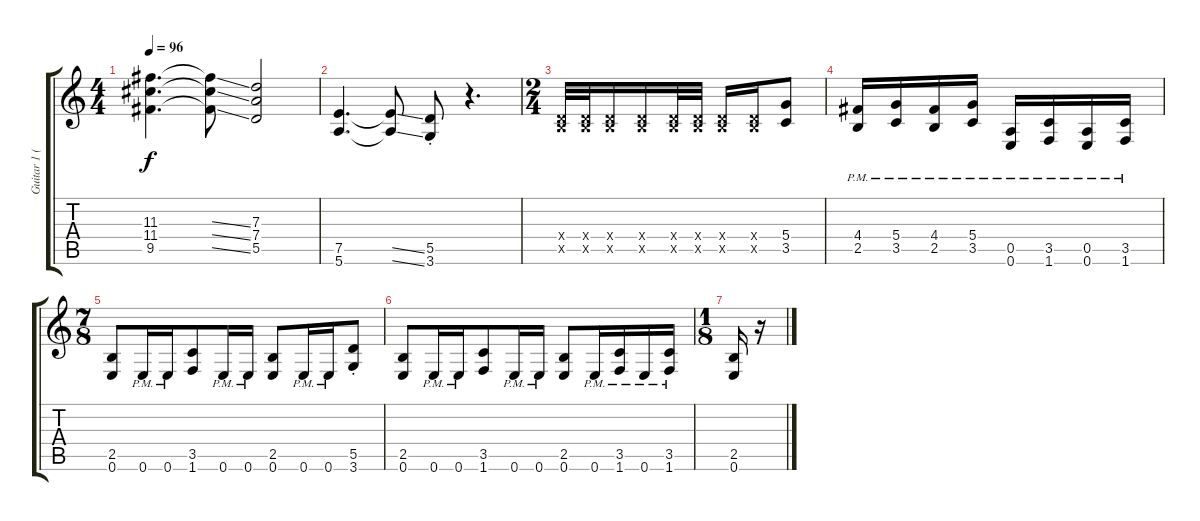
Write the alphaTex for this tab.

\track ("Guitar 1 (Distortion)" "Guitar 1 (") {instrument distortionguitar}
\staff {score tabs}
\tuning (E4 B3 G3 D3 A2 E2) {hide}
\ts (4 4)
\tempo 96
\clef g2
\ks c
(11.3 11.4 9.5).4{d dy f} (11.3{ss t} 11.4{ss t} 9.5{ss t}).8 (7.3 7.4 5.5).2 |
(7.5 5.6).4{d} (7.5{ss t} 5.6{ss t}).8 (5.5{st} 3.6{st}).8 r.4{d} |
\ts (2 4)
(0.4{x} 2.5{x}).32 (0.4{x} 2.5{x}).32 (0.4{x} 2.5{x}).16 (0.4{x} 2.5{x}).16 (0.4{x} 2.5{x}).32 (0.4{x} 2.5{x}).32 (0.4{x} 2.5{x}).16 (0.4{x} 2.5{x}).16 (5.4 3.5).8 |
(4.4{pm} 2.5{pm}).16 (5.4{pm} 3.5{pm}).16 (4.4{pm} 2.5{pm}).16 (5.4{pm} 3.5{pm}).16 (0.5{pm} 0.6{pm}).16 (3.5{pm} 1.6{pm}).16 (0.5{pm} 0.6{pm}).16 (3.5{pm} 1.6{pm}).16 |
\ts (7 8)
(2.5 0.6).8 0.6{pm}.16 0.6{pm}.16 (3.5 1.6).8 0.6{pm}.16 0.6{pm}.16 (2.5 0.6).8 0.6{pm}.16 0.6{pm}.16 (5.5{st} 3.6{st}).8 |
(2.5 0.6).8 0.6{pm}.16 0.6{pm}.16 (3.5 1.6).8 0.6{pm}.16 0.6{pm}.16 (2.5 0.6).8 0.6{pm}.16 (3.5{pm} 1.6{pm}).16 0.6{pm}.16 (3.5{pm} 1.6{pm}).16 |
\ts (1 8)
(2.5 0.6).16 r.16
